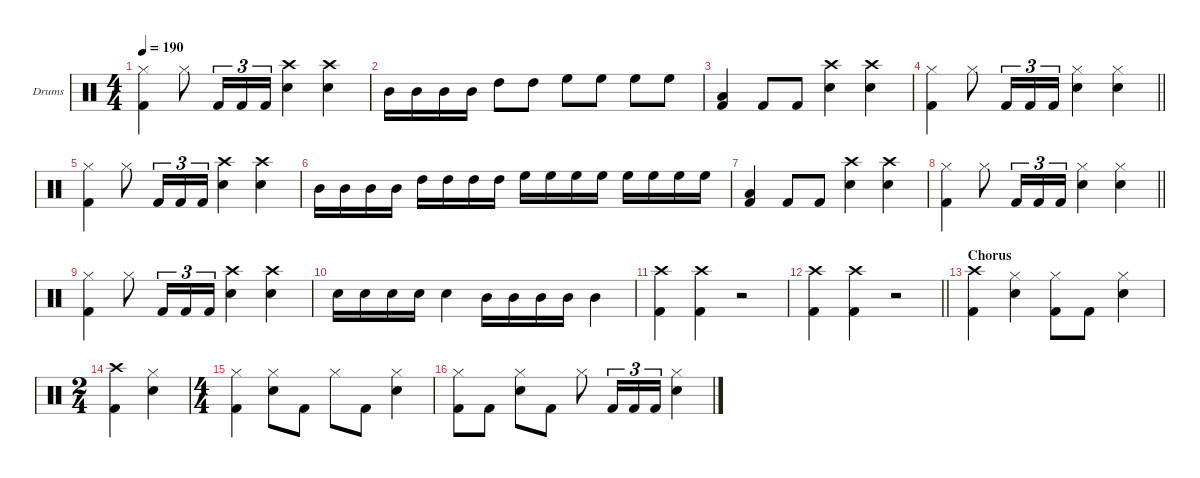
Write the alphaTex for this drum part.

\hideDynamics
\bracketExtendMode nobrackets
\firstSystemTrackNameOrientation horizontal
\otherSystemsTrackNameOrientation horizontal
\track ("Drumkit" "Drums") {instrument percussion}
\staff {score}
\articulation defaults
\ts (4 4)
\tempo 190
\clef neutral
\ks c
("Hi-Hat (closed)" "Kick (hit) 2").4{dy fff} "Hi-Hat (closed)".8 "Kick (hit) 2".16{tu (3 2)} "Kick (hit) 2".16{tu (3 2)} "Kick (hit) 2".16{tu (3 2)} ("Crash high (hit)" "Snare (hit) 2").4 ("Crash high (hit)" "Snare (hit) 2").4 |
"Mid Tom (hit)".16 "Mid Tom (hit)".16 "Mid Tom (hit)".16 "Mid Tom (hit)".16 "High Tom (hit)".8 "High Tom (hit)".8 "High Floor Tom (hit)".8 "High Floor Tom (hit)".8 "High Floor Tom (hit)".8 "High Floor Tom (hit)".8 |
("Kick (hit) 2" "Low Tom (hit)").4 "Kick (hit) 2".8 "Kick (hit) 2".8 ("Crash high (hit)" "Snare (hit) 2").4 ("Snare (hit) 2" "Crash high (hit)").4 |
\barLineRight lightlight
("Kick (hit) 2" "Hi-Hat (closed)").4 "Hi-Hat (closed)".8 "Kick (hit) 2".16{tu (3 2)} "Kick (hit) 2".16{tu (3 2)} "Kick (hit) 2".16{tu (3 2)} ("Snare (hit) 2" "Hi-Hat (closed)").4 ("Snare (hit) 2" "Hi-Hat (closed)").4 |
("Hi-Hat (closed)" "Kick (hit) 2").4 "Hi-Hat (closed)".8 "Kick (hit) 2".16{tu (3 2)} "Kick (hit) 2".16{tu (3 2)} "Kick (hit) 2".16{tu (3 2)} ("Crash high (hit)" "Snare (hit) 2").4 ("Crash high (hit)" "Snare (hit) 2").4 |
"Mid Tom (hit)".16 "Mid Tom (hit)".16 "Mid Tom (hit)".16 "Mid Tom (hit)".16 "High Tom (hit)".16 "High Tom (hit)".16 "High Tom (hit)".16 "High Tom (hit)".16 "High Floor Tom (hit)".16 "High Floor Tom (hit)".16 "High Floor Tom (hit)".16 "High Floor Tom (hit)".16 "High Floor Tom (hit)".16 "High Floor Tom (hit)".16 "High Floor Tom (hit)".16 "High Floor Tom (hit)".16 |
("Kick (hit) 2" "Low Tom (hit)").4 "Kick (hit) 2".8 "Kick (hit) 2".8 ("Crash high (hit)" "Snare (hit) 2").4 ("Crash high (hit)" "Snare (hit) 2").4 |
\barLineRight lightlight
("Kick (hit) 2" "Hi-Hat (closed)").4 "Hi-Hat (closed)".8 "Kick (hit) 2".16{tu (3 2)} "Kick (hit) 2".16{tu (3 2)} "Kick (hit) 2".16{tu (3 2)} ("Snare (hit) 2" "Hi-Hat (closed)").4 ("Hi-Hat (closed)" "Snare (hit) 2").4 |
("Hi-Hat (closed)" "Kick (hit) 2").4 "Hi-Hat (closed)".8 "Kick (hit) 2".16{tu (3 2)} "Kick (hit) 2".16{tu (3 2)} "Kick (hit) 2".16{tu (3 2)} ("Crash high (hit)" "Snare (hit) 2").4 ("Crash high (hit)" "Snare (hit) 2").4 |
"Snare (hit) 2".16 "Snare (hit) 2".16 "Snare (hit) 2".16 "Snare (hit) 2".16 "Snare (hit) 2".4 "Mid Tom (hit)".16 "Mid Tom (hit)".16 "Mid Tom (hit)".16 "Mid Tom (hit)".16 "Mid Tom (hit)".4 |
("Kick (hit) 2" "Crash high (hit)").4 ("Crash high (hit)" "Kick (hit) 2").4 r.2 |
\barLineRight lightlight
("Kick (hit) 2" "Crash high (hit)").4 ("Crash high (hit)" "Kick (hit) 2").4 r.2 |
\section ("" "Chorus")
("Kick (hit) 2" "Crash high (hit)").4 ("Snare (hit) 2" "Hi-Hat (closed)").4 ("Kick (hit) 2" "Hi-Hat (closed)").8 "Kick (hit) 2".8 ("Snare (hit) 2" "Hi-Hat (closed)").4 |
\ts (2 4)
\beaming (8 2 2)
("Kick (hit) 2" "Crash high (hit)").4 ("Hi-Hat (closed)" "Snare (hit) 2").4 |
\ts (4 4)
\beaming (8 2 2 2 2)
("Kick (hit) 2" "Hi-Hat (closed)").4 ("Snare (hit) 2" "Hi-Hat (closed)").8 "Kick (hit) 2".8 "Hi-Hat (closed)".8 "Kick (hit) 2".8 ("Snare (hit) 2" "Hi-Hat (closed)").4 |
("Hi-Hat (closed)" "Kick (hit) 2").8 "Kick (hit) 2".8 ("Snare (hit) 2" "Hi-Hat (closed)").8 "Kick (hit) 2".8 "Hi-Hat (closed)".8 "Kick (hit) 2".16{tu (3 2)} "Kick (hit) 2".16{tu (3 2)} "Kick (hit) 2".16{tu (3 2)} ("Snare (hit) 2" "Hi-Hat (closed)").4
